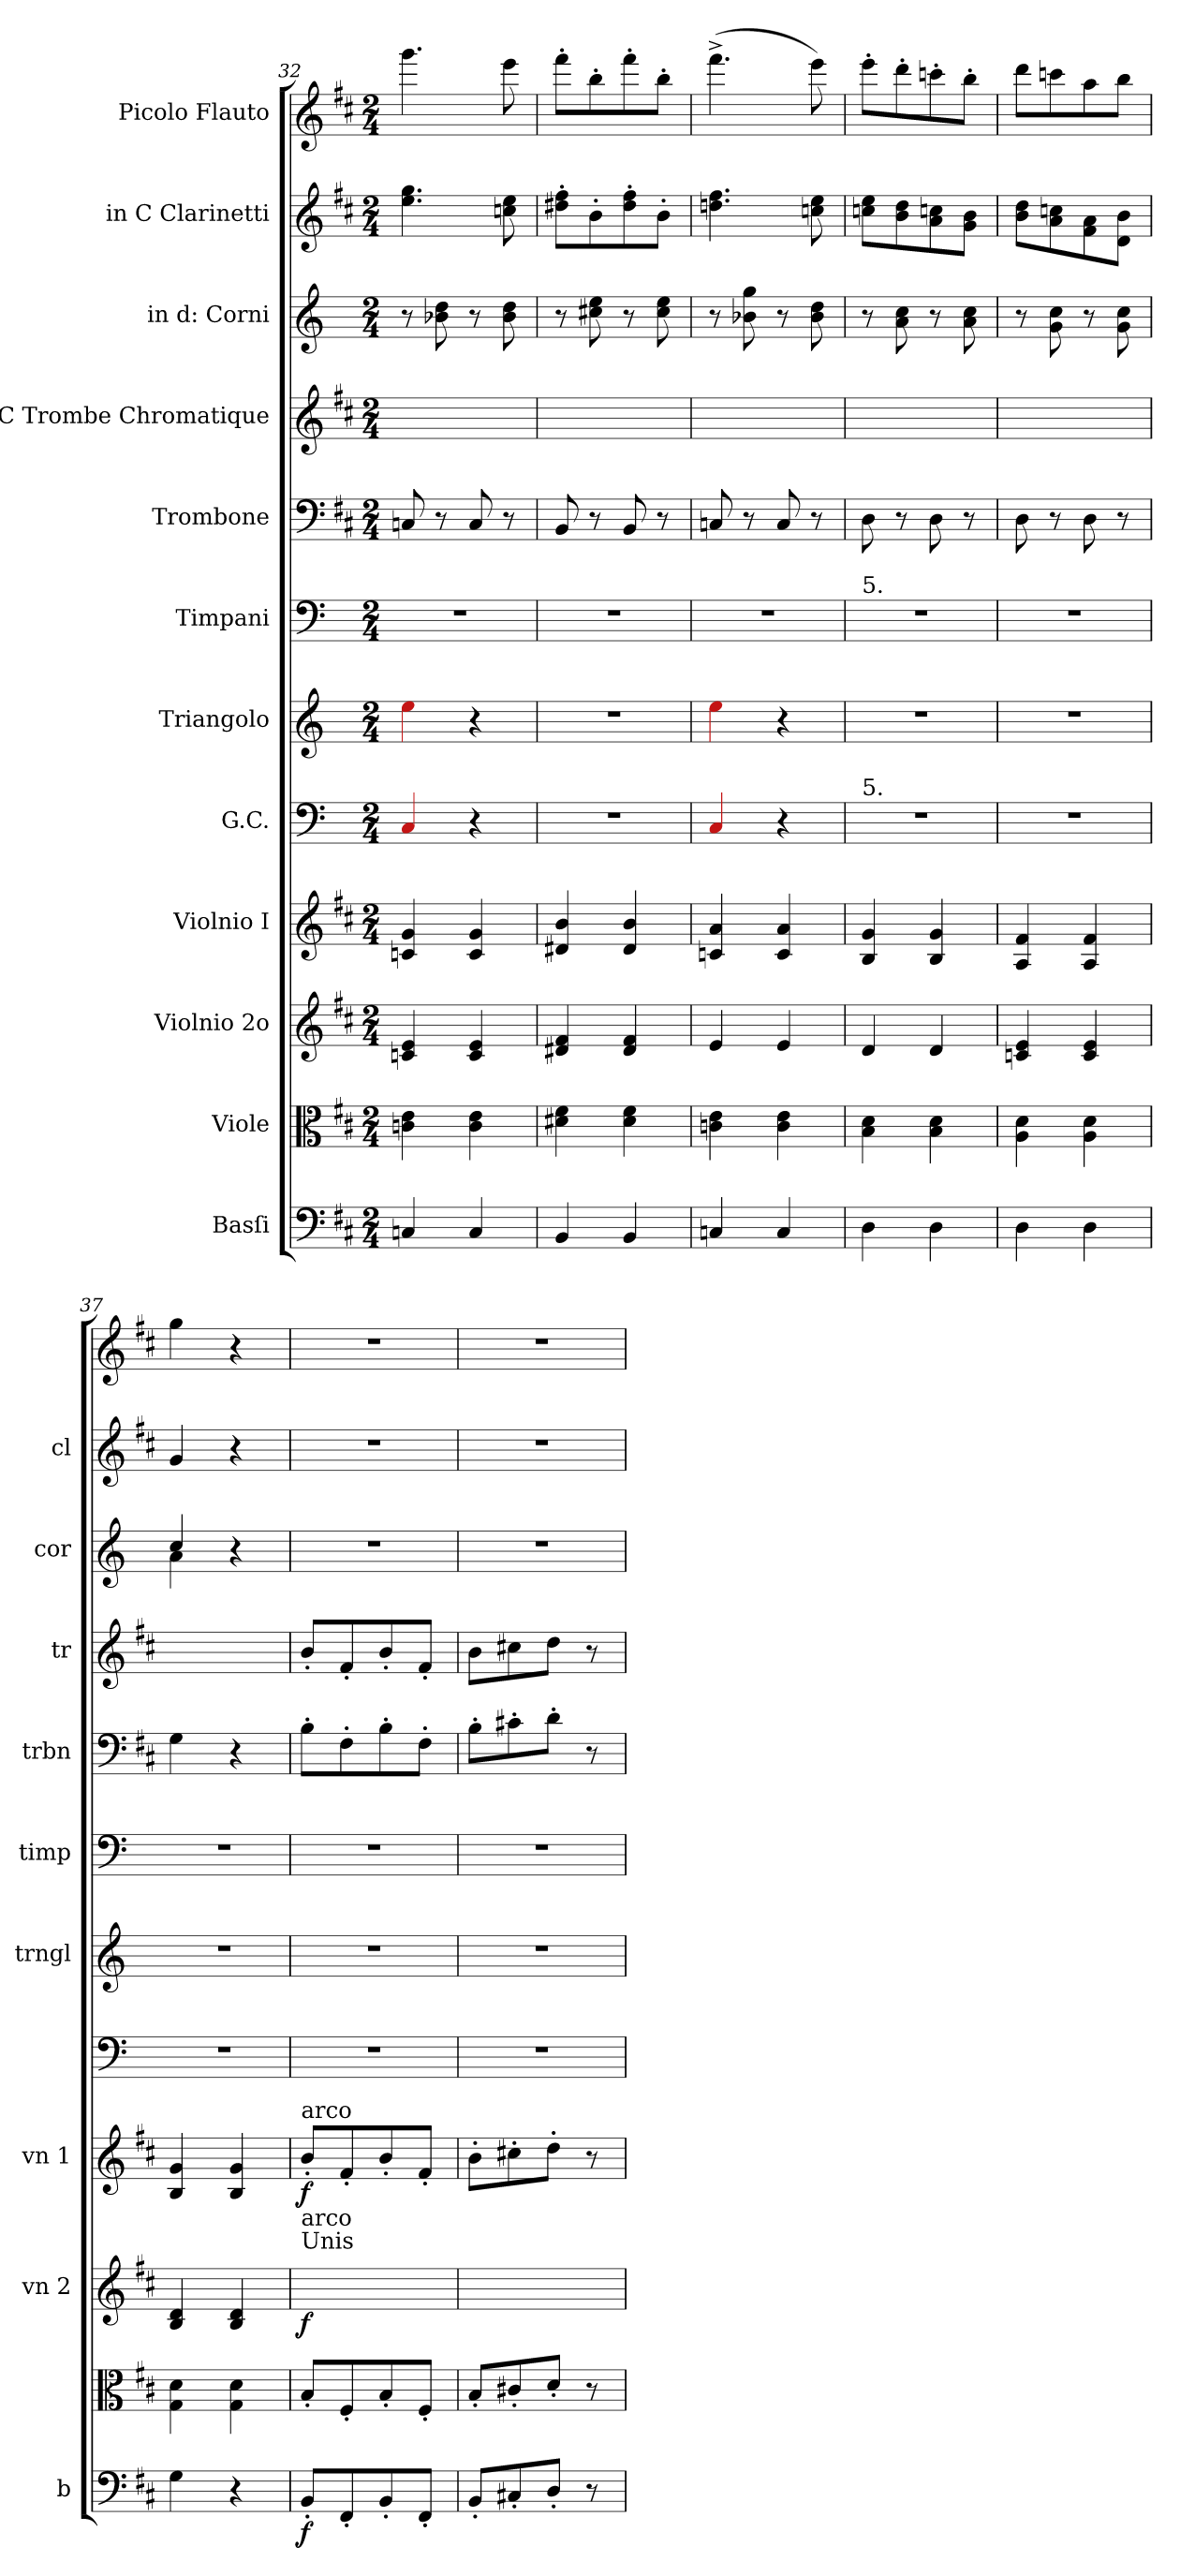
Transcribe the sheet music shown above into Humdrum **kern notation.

**kern	**dynam	**kern	**kern	**dynam	**kern	**dynam	**kern	**kern	**kern	**kern	**kern	**kern	**kern	**kern
*part12	*part12	*part11	*part10	*part10	*part9	*part9	*part8	*part7	*part6	*part5	*part4	*part3	*part2	*part1
*staff12	*staff12	*staff11	*staff10	*staff10	*staff9	*staff9	*staff8	*staff7	*staff6	*staff5	*staff4	*staff3	*staff2	*staff1
*I"Basſi	*	*I"Viole	*I"Violnio 2o	*	*I"Violnio I	*	*I"G.C.	*I"Triangolo	*I"Timpani	*I"Trombone	*I"in C Trombe Chromatique	*I"in d: Corni	*I"in C Clarinetti	*I"Picolo Flauto
*I'b	*	*	*I'vn 2	*	*I'vn 1	*	*	*I'trngl	*I'timp	*I'trbn	*I'tr	*I'cor	*I'cl	*
*clefF4	*	*clefC3	*clefG2	*	*clefG2	*	*clefF4	*clefG2	*clefF4	*clefF4	*clefG2	*clefG2	*clefG2	*clefG2
*	*	*	*	*	*	*	*	*	*	*	*	*ITrd6c10	*	*
*k[f#c#]	*	*k[f#c#]	*k[f#c#]	*	*k[f#c#]	*	*k[]	*k[]	*k[]	*k[f#c#]	*k[f#c#]	*k[f#c#]	*k[f#c#]	*k[f#c#]
*M2/4	*	*M2/4	*M2/4	*	*M2/4	*	*M2/4	*M2/4	*M2/4	*M2/4	*M2/4	*M2/4	*M2/4	*M2/4
=32	=32	=32	=32	=32	=32	=32	=32	=32	=32	=32	=32	=32	=32	=32
4Cn/	.	4cn\ 4e\	4cn/ 4e/	.	4cn/ 4g/	.	4Ra/	4Ree\	2r	8Cn/	4.eeyy\ 4.ggyy\	8r	4.ee\ 4.gg\	4.ggg\
.	.	.	.	.	.	.	.	.	.	8r	.	8cn\ 8e\	.	.
4C/	.	4c\ 4e\	4c/ 4e/	.	4c/ 4g/	.	4r	4r	.	8C/	.	8r	.	.
.	.	.	.	.	.	.	.	.	.	8r	8ccnyy\ 8eeyy\	8c\ 8e\	8ccn\ 8ee\	8eee\
=33	=33	=33	=33	=33	=33	=33	=33	=33	=33	=33	=33	=33	=33	=33
4BB/	.	4d#X\ 4f#\	4d#X/ 4f#/	.	4d#X/ 4b/	.	2r	2r	2r	8BB/	8dd#Xyy'\ 8ff#yy'\L	8r	8dd#X'\ 8ff#'\L	8fff#'\L
.	.	.	.	.	.	.	.	.	.	8r	8b'\yy	8d#X\ 8f#\	8b'\	8bb'\
4BB/	.	4d#\ 4f#\	4d#/ 4f#/	.	4d#/ 4b/	.	.	.	.	8BB/	8dd#yy'\ 8ff#yy'\	8r	8dd#'\ 8ff#'\	8fff#'\
.	.	.	.	.	.	.	.	.	.	8r	8b'\Jyy	8d#\ 8f#\	8b'\J	8bb'\J
=34	=34	=34	=34	=34	=34	=34	=34	=34	=34	=34	=34	=34	=34	=34
4Cn/	.	4cn\ 4e\	4e/	.	4cn/ 4a/	.	4Ra/	4Ree\	2r	8Cn/	4.ddnyy\ 4.ff#yy\	8r	4.ddn\ 4.ff#\	(4.fff#^<\
.	.	.	.	.	.	.	.	.	.	8r	.	8cn\ 8a\	.	.
4C/	.	4c\ 4e\	4e/	.	4c/ 4a/	.	4r	4r	.	8C/	.	8r	.	.
.	.	.	.	.	.	.	.	.	.	8r	8ccnyy\ 8eeyy\	8c\ 8e\	8ccn\ 8ee\	8eee\)
=35	=35	=35	=35	=35	=35	=35	=35	=35	=35	=35	=35	=35	=35	=35
!	!	!	!	!	!	!	!	!	!LO:TX:a:t=5.	!	!	!	!	!
!	!	!	!	!	!	!	!LO:TX:a:t=5.	!	!	!	!	!	!	!
4D\	.	4B\ 4d\	4d/	.	4B/ 4g/	.	2r	2r	2r	8D\	8ccnyy\ 8eeyy\L	8r	8ccn\ 8ee\L	8eee'\L
.	.	.	.	.	.	.	.	.	.	8r	8byy\ 8ddyy\	8B\ 8d\	8b\ 8dd\	8ddd'\
4D\	.	4B\ 4d\	4d/	.	4B/ 4g/	.	.	.	.	8D\	8ayy\ 8ccnyy\	8r	8a\ 8ccn\	8cccn'\
.	.	.	.	.	.	.	.	.	.	8r	8gyy\ 8byy\J	8B\ 8d\	8g\ 8b\J	8bb'\J
=36	=36	=36	=36	=36	=36	=36	=36	=36	=36	=36	=36	=36	=36	=36
4D\	.	4A\ 4d\	4cn/ 4e/	.	4A/ 4f#/	.	2r	2r	2r	8D\	8byy/ 8ddyy/L	8r	8b\ 8dd\L	8ddd\L
.	.	.	.	.	.	.	.	.	.	8r	8ayy/ 8ccnyy/	8A\ 8d\	8a\ 8ccn\	8cccn\
4D\	.	4A\ 4d\	4c/ 4e/	.	4A/ 4f#/	.	.	.	.	8D\	8f#yy/ 8ayy/	8r	8f#\ 8a\	8aa\
.	.	.	.	.	.	.	.	.	.	8r	8dyy/ 8byy/J	8A\ 8d\	8d\ 8b\J	8bb\J
=37	=37	=37	=37	=37	=37	=37	=37	=37	=37	=37	=37	=37	=37	=37
*	*	*	*	*	*	*	*	*	*	*	*	*^	*	*
4G\	.	4G\ 4d\	4B/ 4d/	.	4B/ 4g/	.	2r	2r	2r	4G\	4g/yy	4d/	4B\	4g/	4gg\
4r	.	4G\ 4d\	4B/ 4d/	.	4B/ 4g/	.	.	.	.	4r	4ryy	4r	4ryy	4r	4r
=38	=38	=38	=38	=38	=38	=38	=38	=38	=38	=38	=38	=38	=38	=38	=38
!	!	!	!	!	!LO:TX:a:t=arco	!	!	!	!	!	!	!	!	!	!
!	!	!	!LO:TX:a:t=Unis	!	!	!	!	!	!	!	!	!	!	!	!
!	!	!	!LO:TX:a:t=arco	!	!	!	!	!	!	!	!	!	!	!	!
*	*	*	*	*	*	*	*	*	*	*	*	*v	*v	*	*
8BB'/L	f	8B'/L	8b'/Lyy	f	8b'/L	f	2r	2r	2r	8B'\L	8b'/L	2r	2r	2r
8FF#'/	.	8F#'/	8f#'/yy	.	8f#'/	.	.	.	.	8F#'\	8f#'/	.	.	.
8BB'/	.	8B'/	8b'/yy	.	8b'/	.	.	.	.	8B'\	8b'/	.	.	.
8FF#'/J	.	8F#'/J	8f#'/Jyy	.	8f#'/J	.	.	.	.	8F#'\J	8f#'/J	.	.	.
=39	=39	=39	=39	=39	=39	=39	=39	=39	=39	=39	=39	=39	=39	=39
8BB'/L	.	8B'/L	8b'\Lyy	.	8b'\L	.	2r	2r	2r	8B'\L	8b\L	2r	2r	2r
8C#X'/	.	8c#X'/	8cc#X'\yy	.	8cc#X'\	.	.	.	.	8c#X'\	8cc#X\	.	.	.
8D'/J	.	8d'/J	8dd'\Jyy	.	8dd'\J	.	.	.	.	8d'\J	8dd\J	.	.	.
8r	.	8r	8ryy	.	8r	.	.	.	.	8r	8r	.	.	.
=	=	=	=	=	=	=	=	=	=	=	=	=	=	=
*-	*-	*-	*-	*-	*-	*-	*-	*-	*-	*-	*-	*-	*-	*-
